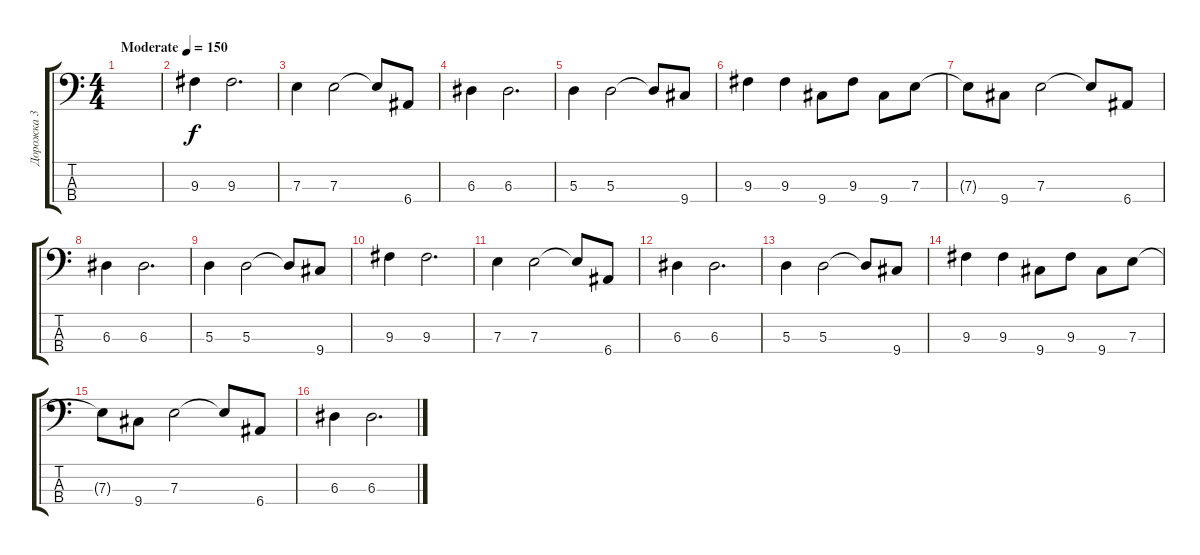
\track ("Дорожка 3" "Дорожка 3") {instrument electricbassfinger}
\staff {score tabs}
\tuning (G2 D2 A1 E1) {hide}
\ts (4 4)
\tempo (150 "Moderate")
\clef f4
\ks c
|
9.3.4 9.3.2{d} |
7.3.4 7.3.2 7.3{t}.8 6.4.8 |
6.3.4 6.3.2{d} |
5.3.4 5.3.2 5.3{t}.8 9.4.8 |
9.3.4 9.3.4 9.4.8 9.3.8 9.4.8 7.3.8 |
7.3{t}.8 9.4.8 7.3.2 7.3{t}.8 6.4.8 |
6.3.4 6.3.2{d} |
5.3.4 5.3.2 5.3{t}.8 9.4.8 |
9.3.4 9.3.2{d} |
7.3.4 7.3.2 7.3{t}.8 6.4.8 |
6.3.4 6.3.2{d} |
5.3.4 5.3.2 5.3{t}.8 9.4.8 |
9.3.4 9.3.4 9.4.8 9.3.8 9.4.8 7.3.8 |
7.3{t}.8 9.4.8 7.3.2 7.3{t}.8 6.4.8 |
6.3.4 6.3.2{d}
